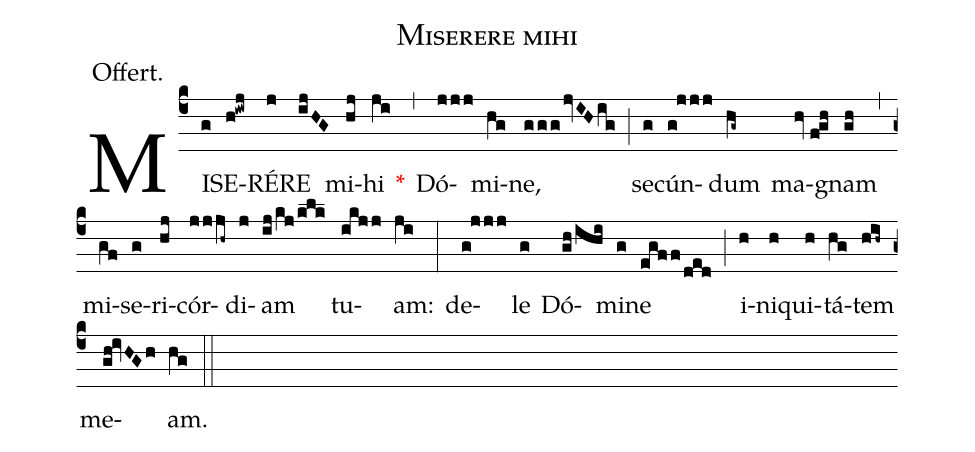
name:Miserere mihi;
annotation:Offert.;
mode:VIII.;
office-part:Offertory;
%%
(c4) MI(g)SE(h!iwj)RÉ(j)RE(ijHG) mi(hj)hi(ji) <v>\red{*}</v>(,) Dó(jjj)mi(hg)ne,(gggjvIHig) (;) se(g)cún(g!jjj)dum(hg~) ma(hv//f!gh)gnam(gh) (,) mi(gf)se(g)ri(hj)cór(jjjh~)di(j)am(ij/kj/klk) tu(ikjj)am:(ji) (:) de(g!jjj)le(g) Dó(gh/ihi)mi(g)ne(egff/ded) (;) i(h)ni(h)qui(h)tá(hg)tem(hih~) me(gh!ivHGh)am.(hg) (::)
